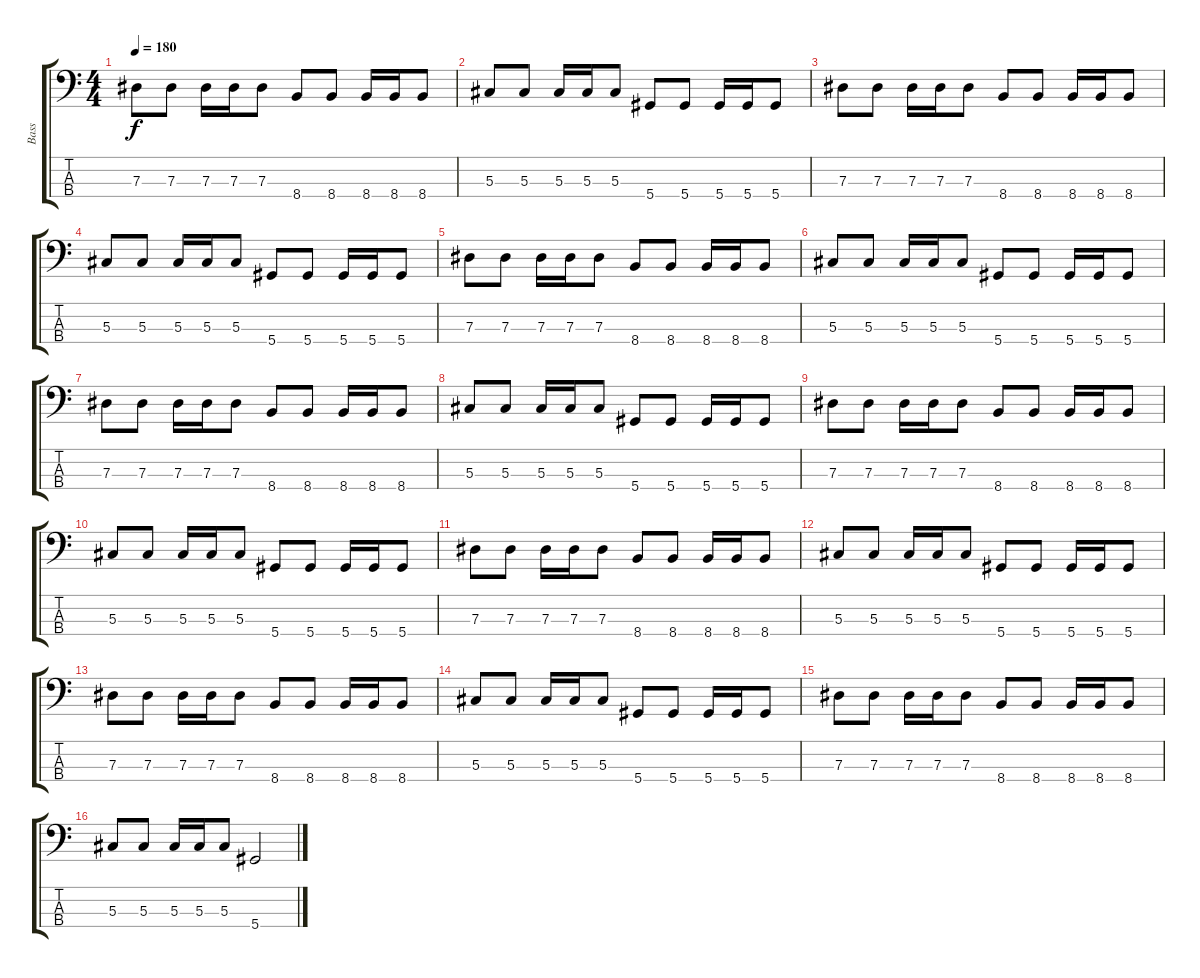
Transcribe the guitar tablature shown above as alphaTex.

\track ("Bass" "Bass") {instrument distortionguitar}
\staff {score tabs}
\tuning (Gb2 Db2 Ab1 Eb1) {hide}
\ts (4 4)
\tempo 180
\clef f4
\ks c
7.3.8{dy f} 7.3.8 7.3.16 7.3.16 7.3.8 8.4.8 8.4.8 8.4.16 8.4.16 8.4.8 |
5.3.8 5.3.8 5.3.16 5.3.16 5.3.8 5.4.8 5.4.8 5.4.16 5.4.16 5.4.8 |
7.3.8 7.3.8 7.3.16 7.3.16 7.3.8 8.4.8 8.4.8 8.4.16 8.4.16 8.4.8 |
5.3.8 5.3.8 5.3.16 5.3.16 5.3.8 5.4.8 5.4.8 5.4.16 5.4.16 5.4.8 |
7.3.8 7.3.8 7.3.16 7.3.16 7.3.8 8.4.8 8.4.8 8.4.16 8.4.16 8.4.8 |
5.3.8 5.3.8 5.3.16 5.3.16 5.3.8 5.4.8 5.4.8 5.4.16 5.4.16 5.4.8 |
7.3.8 7.3.8 7.3.16 7.3.16 7.3.8 8.4.8 8.4.8 8.4.16 8.4.16 8.4.8 |
5.3.8 5.3.8 5.3.16 5.3.16 5.3.8 5.4.8 5.4.8 5.4.16 5.4.16 5.4.8 |
7.3.8 7.3.8 7.3.16 7.3.16 7.3.8 8.4.8 8.4.8 8.4.16 8.4.16 8.4.8 |
5.3.8 5.3.8 5.3.16 5.3.16 5.3.8 5.4.8 5.4.8 5.4.16 5.4.16 5.4.8 |
7.3.8 7.3.8 7.3.16 7.3.16 7.3.8 8.4.8 8.4.8 8.4.16 8.4.16 8.4.8 |
5.3.8 5.3.8 5.3.16 5.3.16 5.3.8 5.4.8 5.4.8 5.4.16 5.4.16 5.4.8 |
7.3.8 7.3.8 7.3.16 7.3.16 7.3.8 8.4.8 8.4.8 8.4.16 8.4.16 8.4.8 |
5.3.8 5.3.8 5.3.16 5.3.16 5.3.8 5.4.8 5.4.8 5.4.16 5.4.16 5.4.8 |
7.3.8 7.3.8 7.3.16 7.3.16 7.3.8 8.4.8 8.4.8 8.4.16 8.4.16 8.4.8 |
5.3.8 5.3.8 5.3.16 5.3.16 5.3.8 5.4.2
